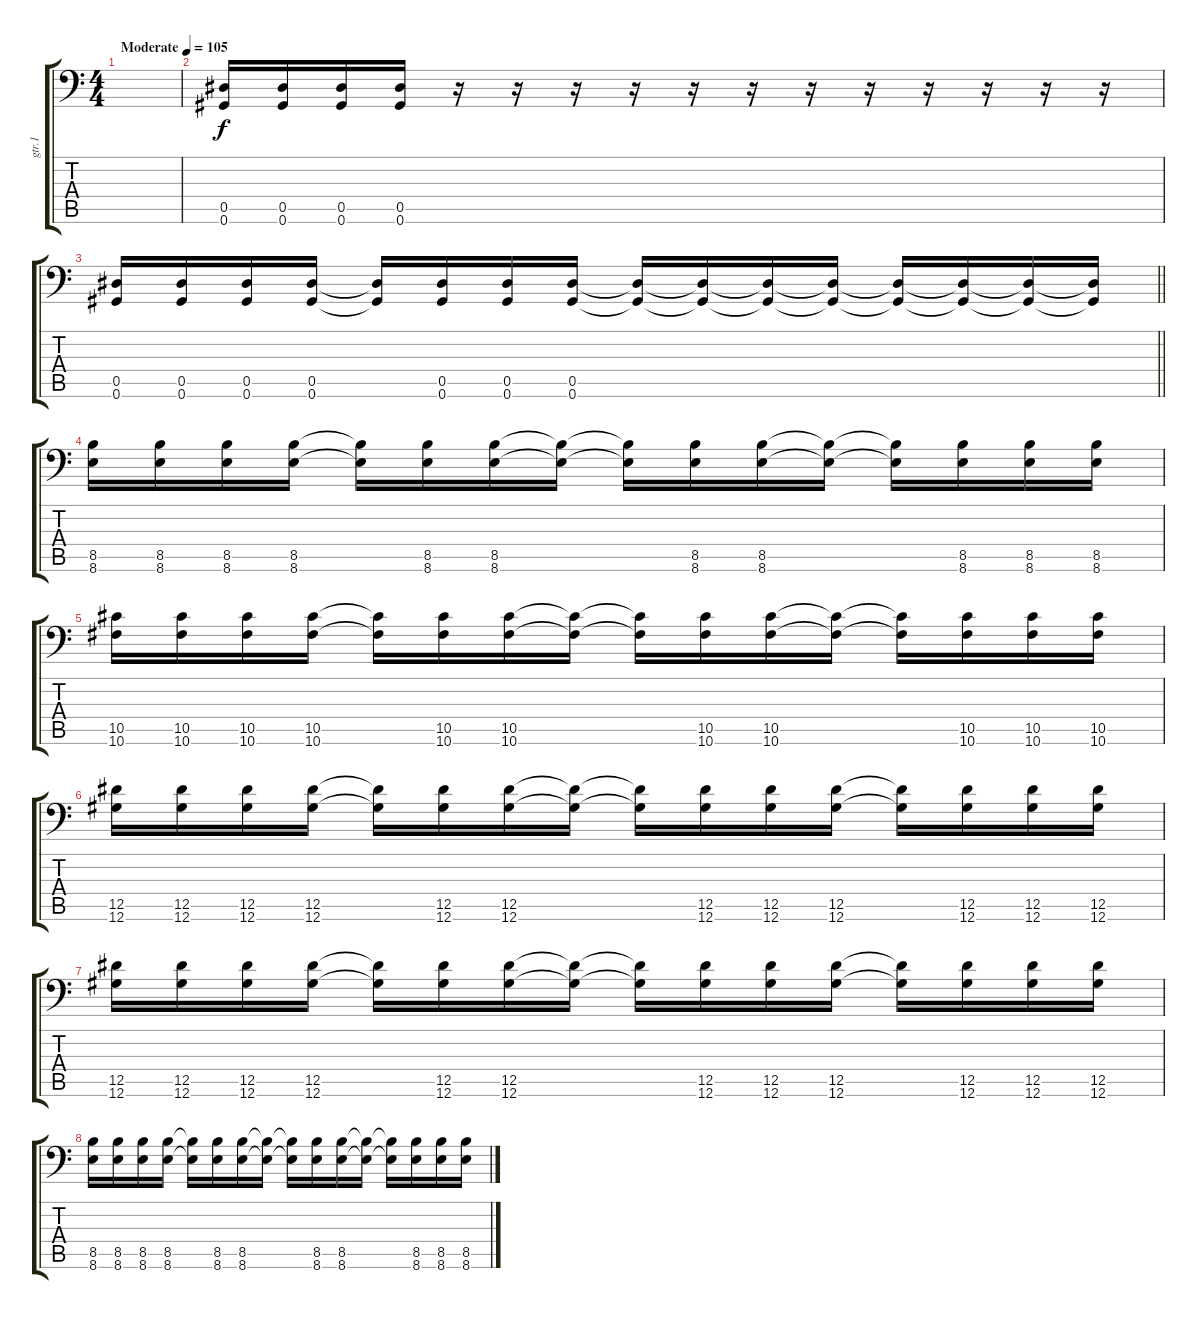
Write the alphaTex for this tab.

\track ("gtr.1" "gtr.1") {instrument distortionguitar}
\staff {score tabs}
\tuning (Bb3 F3 Db3 Ab2 Eb2 Ab1) {hide}
\ts (4 4)
\tempo (105 "Moderate")
\clef f4
\ks c
|
(0.5 0.6).16 (0.5 0.6).16 (0.5 0.6).16 (0.5 0.6).16 r.16 r.16 r.16 r.16 r.16 r.16 r.16 r.16 r.16 r.16 r.16 r.16 |
\barLineRight lightlight
(0.5 0.6).16 (0.5 0.6).16 (0.5 0.6).16 (0.5 0.6).16 (0.5{t} 0.6{t}).16 (0.5 0.6).16 (0.5 0.6).16 (0.5 0.6).16 (0.5{t} 0.6{t}).16 (0.5{t} 0.6{t}).16 (0.5{t} 0.6{t}).16 (0.5{t} 0.6{t}).16 (0.5{t} 0.6{t}).16 (0.5{t} 0.6{t}).16 (0.5{t} 0.6{t}).16 (0.5{t} 0.6{t}).16 |
\section ("" "")
(8.5 8.6).16 (8.5 8.6).16 (8.5 8.6).16 (8.5 8.6).16 (8.5{t} 8.6{t}).16 (8.5 8.6).16 (8.5 8.6).16 (8.5{t} 8.6{t}).16 (8.5{t} 8.6{t}).16 (8.5 8.6).16 (8.5 8.6).16 (8.5{t} 8.6{t}).16 (8.5{t} 8.6{t}).16 (8.5 8.6).16 (8.5 8.6).16 (8.5 8.6).16 |
(10.5 10.6).16 (10.5 10.6).16 (10.5 10.6).16 (10.5 10.6).16 (10.5{t} 10.6{t}).16 (10.5 10.6).16 (10.5 10.6).16 (10.5{t} 10.6{t}).16 (10.5{t} 10.6{t}).16 (10.5 10.6).16 (10.5 10.6).16 (10.5{t} 10.6{t}).16 (10.5{t} 10.6{t}).16 (10.5 10.6).16 (10.5 10.6).16 (10.5 10.6).16 |
(12.5 12.6).16 (12.5 12.6).16 (12.5 12.6).16 (12.5 12.6).16 (12.5{t} 12.6{t}).16 (12.5 12.6).16 (12.5 12.6).16 (12.5{t} 12.6{t}).16 (12.5{t} 12.6{t}).16 (12.5 12.6).16 (12.5 12.6).16 (12.5 12.6).16 (12.5{t} 12.6{t}).16 (12.5 12.6).16 (12.5 12.6).16 (12.5 12.6).16 |
(12.5 12.6).16 (12.5 12.6).16 (12.5 12.6).16 (12.5 12.6).16 (12.5{t} 12.6{t}).16 (12.5 12.6).16 (12.5 12.6).16 (12.5{t} 12.6{t}).16 (12.5{t} 12.6{t}).16 (12.5 12.6).16 (12.5 12.6).16 (12.5 12.6).16 (12.5{t} 12.6{t}).16 (12.5 12.6).16 (12.5 12.6).16 (12.5 12.6).16 |
(8.5 8.6).16 (8.5 8.6).16 (8.5 8.6).16 (8.5 8.6).16 (8.5{t} 8.6{t}).16 (8.5 8.6).16 (8.5 8.6).16 (8.5{t} 8.6{t}).16 (8.5{t} 8.6{t}).16 (8.5 8.6).16 (8.5 8.6).16 (8.5{t} 8.6{t}).16 (8.5{t} 8.6{t}).16 (8.5 8.6).16 (8.5 8.6).16 (8.5 8.6).16
